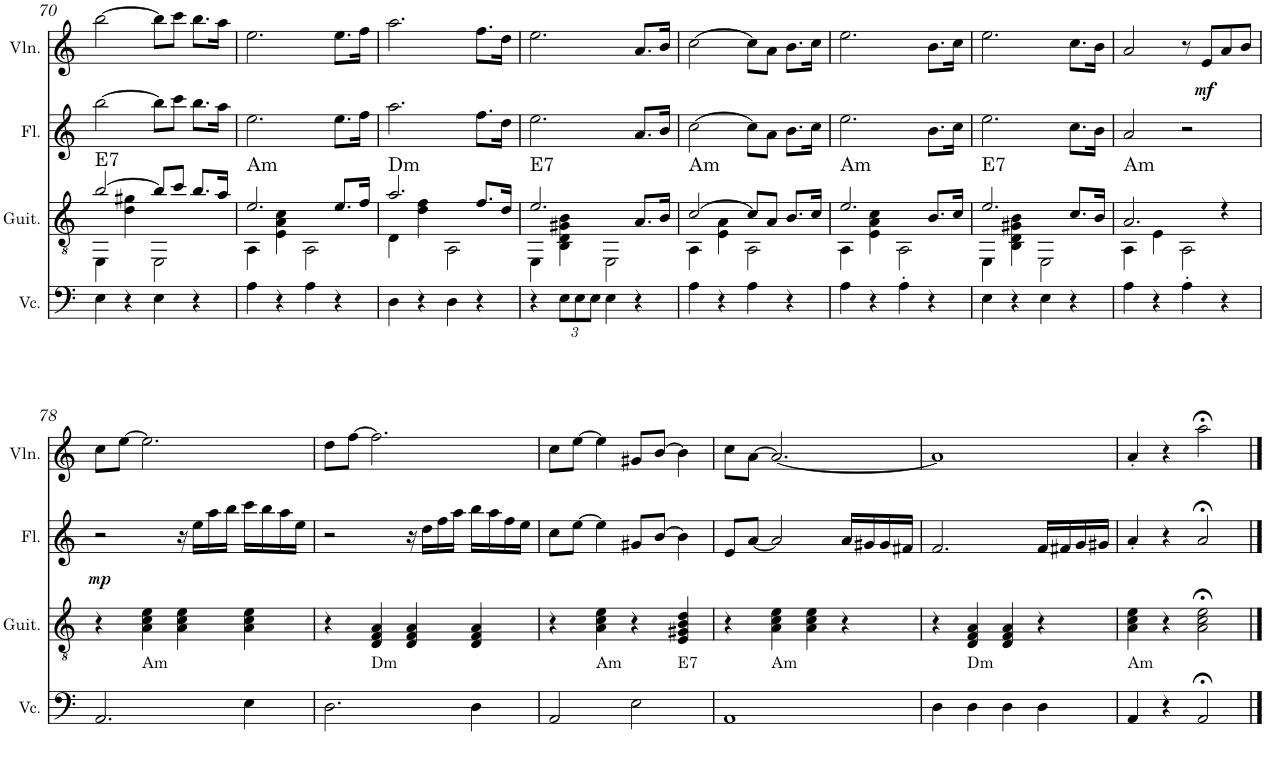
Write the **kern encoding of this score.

**kern	**kern	**kern	**dynam	**kern	**dynam
*part4	*part3	*part2	*part2	*part1	*part1
*staff4	*staff3	*staff2	*staff2	*staff1	*staff1
*I"チェロ	*I"クラシックギター	*I"フルート	*	*I"ヴァイオリン	*
!!LO:PB:g=z
*clefF4	*clefGv2	*clefG2	*	*clefG2	*
*k[]	*k[]	*k[]	*	*k[]	*
*M4/4	*M4/4	*M4/4	*	*M4/4	*
=70	=70	=70	=70	=70	=70
*	*^	*	*	*	*
!	!LO:TX:a:t=E7	!	!	!	!	!
4E\	[2b/	4EE\	[2bb\	.	[2bb\	.
4r	.	4d\ 4g#X\	.	.	.	.
4E\	8b/L]	2EE\	8bb\L]	.	8bb\L]	.
.	8cc/J	.	8ccc\J	.	8ccc\J	.
4r	8.b/L	.	8.bb\L	.	8.bb\L	.
.	16a/Jk	.	16aa\Jk	.	16aa\Jk	.
=71	=71	=71	=71	=71	=71	=71
!	!LO:TX:a:t=Am	!	!	!	!	!
4A\	2.e/	4AA\	2.ee\	.	2.ee\	.
4r	.	4E\ 4A\ 4c\	.	.	.	.
4A\	.	2AA\	.	.	.	.
4r	8.e/L	.	8.ee\L	.	8.ee\L	.
.	16f/Jk	.	16ff\Jk	.	16ff\Jk	.
=72	=72	=72	=72	=72	=72	=72
!	!LO:TX:a:t=Dm	!	!	!	!	!
4D\	2.a/	4D\	2.aa\	.	2.aa\	.
4r	.	4d\ 4f\	.	.	.	.
4D\	.	2AA\	.	.	.	.
4r	8.f/L	.	8.ff\L	.	8.ff\L	.
.	16d/Jk	.	16dd\Jk	.	16dd\Jk	.
=73	=73	=73	=73	=73	=73	=73
!	!LO:TX:a:t=E7	!	!	!	!	!
4r	2.e/	4EE\	2.ee\	.	2.ee\	.
*Xbrackettup	*	*	*	*	*	*
12E\L	.	4BB\ 4D\ 4G#X\ 4B\	.	.	.	.
12E\	.	.	.	.	.	.
12E\J	.	.	.	.	.	.
4E\	.	2EE\	.	.	.	.
4r	8.A/L	.	8.a/L	.	8.a/L	.
.	16B/Jk	.	16b/Jk	.	16b/Jk	.
=74	=74	=74	=74	=74	=74	=74
!	!LO:TX:a:t=Am	!	!	!	!	!
4A\	[2c/	4AA\	[2cc\	.	[2cc\	.
4r	.	4E\ 4A\	.	.	.	.
4A\	8c/L]	2AA\	8cc\L]	.	8cc\L]	.
.	8A/J	.	8a\J	.	8a\J	.
4r	8.B/L	.	8.b\L	.	8.b\L	.
.	16c/Jk	.	16cc\Jk	.	16cc\Jk	.
=75	=75	=75	=75	=75	=75	=75
!	!LO:TX:a:t=Am	!	!	!	!	!
4A\	2.e/	4AA\	2.ee\	.	2.ee\	.
4r	.	4E\ 4A\ 4c\	.	.	.	.
4A'\	.	2AA\	.	.	.	.
4r	8.B/L	.	8.b\L	.	8.b\L	.
.	16c/Jk	.	16cc\Jk	.	16cc\Jk	.
=76	=76	=76	=76	=76	=76	=76
!	!LO:TX:a:t=E7	!	!	!	!	!
4E\	2.e/	4EE\	2.ee\	.	2.ee\	.
4r	.	4BB\ 4D\ 4G#X\ 4B\	.	.	.	.
4E\	.	2EE\	.	.	.	.
4r	8.c/L	.	8.cc\L	.	8.cc\L	.
.	16B/Jk	.	16b\Jk	.	16b\Jk	.
=77	=77	=77	=77	=77	=77	=77
!	!LO:TX:a:t=Am	!	!	!	!	!
4A\	2.A/	4AA\	2a/	.	2a/	.
4r	.	4E\	.	.	.	.
4A'\	.	2AA\	2r	.	8r	.
!	!	!	!	!	!	!LO:DY:b
.	.	.	.	.	8e/L	mf
4r	4r	.	.	.	8a/	.
.	.	.	.	.	8b/J	.
*	*v	*v	*	*	*	*
!!LO:LB:g=z
=78	=78	=78	=78	=78	=78
!	!	!	!LO:DY:b	!	!
2.AA/	4r	2r	mp	8cc\L	.
.	.	.	.	[8ee\J	.
!	!LO:TX:b:t=Am	!	!	!	!
.	4A\ 4c\ 4e\	.	.	2.ee\]	.
.	4A\ 4c\ 4e\	16r	.	.	.
.	.	16ee\LL	.	.	.
.	.	16aa\	.	.	.
.	.	16bb\JJ	.	.	.
4E\	4A\ 4c\ 4e\	16ccc\LL	.	.	.
.	.	16bb\	.	.	.
.	.	16aa\	.	.	.
.	.	16ee\JJ	.	.	.
=79	=79	=79	=79	=79	=79
2.D\	4r	2r	.	8dd\L	.
.	.	.	.	[8ff\J	.
!	!LO:TX:b:t=Dm	!	!	!	!
.	4D/ 4F/ 4A/	.	.	2.ff\]	.
.	4D/ 4F/ 4A/	16r	.	.	.
.	.	16dd\LL	.	.	.
.	.	16ff\	.	.	.
.	.	16aa\JJ	.	.	.
4D\	4D/ 4F/ 4A/	16bb\LL	.	.	.
.	.	16aa\	.	.	.
.	.	16ff\	.	.	.
.	.	16ee\JJ	.	.	.
=80	=80	=80	=80	=80	=80
2AA/	4r	8cc\L	.	8cc\L	.
.	.	[8ee\J	.	[8ee\J	.
!	!LO:TX:b:t=Am	!	!	!	!
.	4A\ 4c\ 4e\	4ee\]	.	4ee\]	.
2E\	4r	8g#X/L	.	8g#X/L	.
.	.	[8b/J	.	[8b/J	.
!	!LO:TX:b:t=E7	!	!	!	!
.	4E/ 4G#X/ 4B/ 4d/	4b\]	.	4b\]	.
=81	=81	=81	=81	=81	=81
1AA	4r	8e/L	.	8cc\L	.
.	.	[8a/J	.	[8a\J	.
!	!LO:TX:b:t=Am	!	!	!	!
.	4A\ 4c\ 4e\	2a/]	.	2.a/_	.
.	4A\ 4c\ 4e\	.	.	.	.
.	4r	16a/LL	.	.	.
.	.	16g#X/	.	.	.
.	.	16g#/	.	.	.
.	.	16f#X/JJ	.	.	.
=82	=82	=82	=82	=82	=82
4D\	4r	2.f/	.	1a]	.
!	!LO:TX:b:t=Dm	!	!	!	!
4D\	4D/ 4F/ 4A/	.	.	.	.
4D\	4D/ 4F/ 4A/	.	.	.	.
4D\	4r	16f/LL	.	.	.
.	.	16f#X/	.	.	.
.	.	16g/	.	.	.
.	.	16g#X/JJ	.	.	.
=83	=83	=83	=83	=83	=83
!	!LO:TX:b:t=Am	!	!	!	!
4AA/	4A\ 4c\ 4e\	4a'/	.	4a'/	.
4r	4r	4r	.	4r	.
2AA;</	2A\;< 2c\;< 2e\;<	2a;</	.	2aa;<\	.
==	==	==	==	==	==
*-	*-	*-	*-	*-	*-
